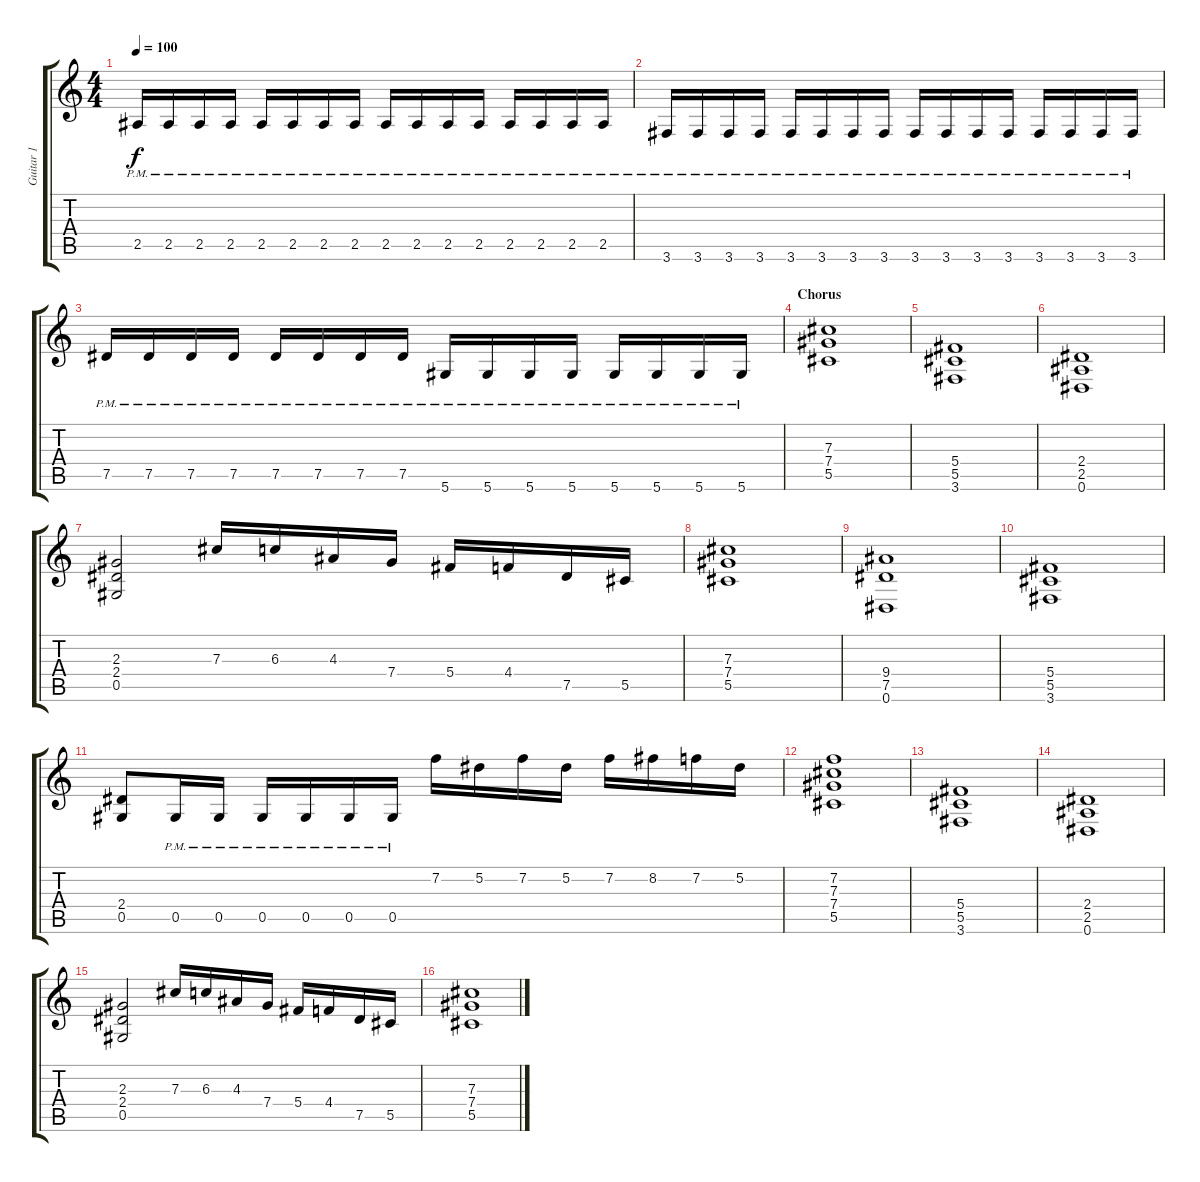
\track ("Guitar 1" "Guitar 1") {instrument distortionguitar}
\staff {score tabs}
\tuning (Eb4 Bb3 Gb3 Db3 Ab2 Eb2) {hide}
\ts (4 4)
\tempo 100
\clef g2
\ks c
2.5{pm}.16{dy f} 2.5{pm}.16 2.5{pm}.16 2.5{pm}.16 2.5{pm}.16 2.5{pm}.16 2.5{pm}.16 2.5{pm}.16 2.5{pm}.16 2.5{pm}.16 2.5{pm}.16 2.5{pm}.16 2.5{pm}.16 2.5{pm}.16 2.5{pm}.16 2.5{pm}.16 |
3.6{pm}.16 3.6{pm}.16 3.6{pm}.16 3.6{pm}.16 3.6{pm}.16 3.6{pm}.16 3.6{pm}.16 3.6{pm}.16 3.6{pm}.16 3.6{pm}.16 3.6{pm}.16 3.6{pm}.16 3.6{pm}.16 3.6{pm}.16 3.6{pm}.16 3.6{pm}.16 |
7.5{pm}.16 7.5{pm}.16 7.5{pm}.16 7.5{pm}.16 7.5{pm}.16 7.5{pm}.16 7.5{pm}.16 7.5{pm}.16 5.6{pm}.16 5.6{pm}.16 5.6{pm}.16 5.6{pm}.16 5.6{pm}.16 5.6{pm}.16 5.6{pm}.16 5.6{pm}.16 |
\section ("" "Chorus")
(7.3 7.4 5.5).1 |
(5.4 5.5 3.6).1 |
(2.4 2.5 0.6).1 |
(2.3 2.4 0.5).2 7.3.16 6.3.16 4.3.16 7.4.16 5.4.16 4.4.16 7.5.16 5.5.16 |
(7.3 7.4 5.5).1 |
(9.4 7.5 0.6).1 |
(5.4 5.5 3.6).1 |
(2.4 0.5).8 0.5{pm}.16 0.5{pm}.16 0.5{pm}.16 0.5{pm}.16 0.5{pm}.16 0.5{pm}.16 7.2.16 5.2.16 7.2.16 5.2.16 7.2.16 8.2.16 7.2.16 5.2.16 |
(7.2 7.3 7.4 5.5).1 |
(5.4 5.5 3.6).1 |
(2.4 2.5 0.6).1 |
(2.3 2.4 0.5).2 7.3.16 6.3.16 4.3.16 7.4.16 5.4.16 4.4.16 7.5.16 5.5.16 |
(7.3 7.4 5.5).1
